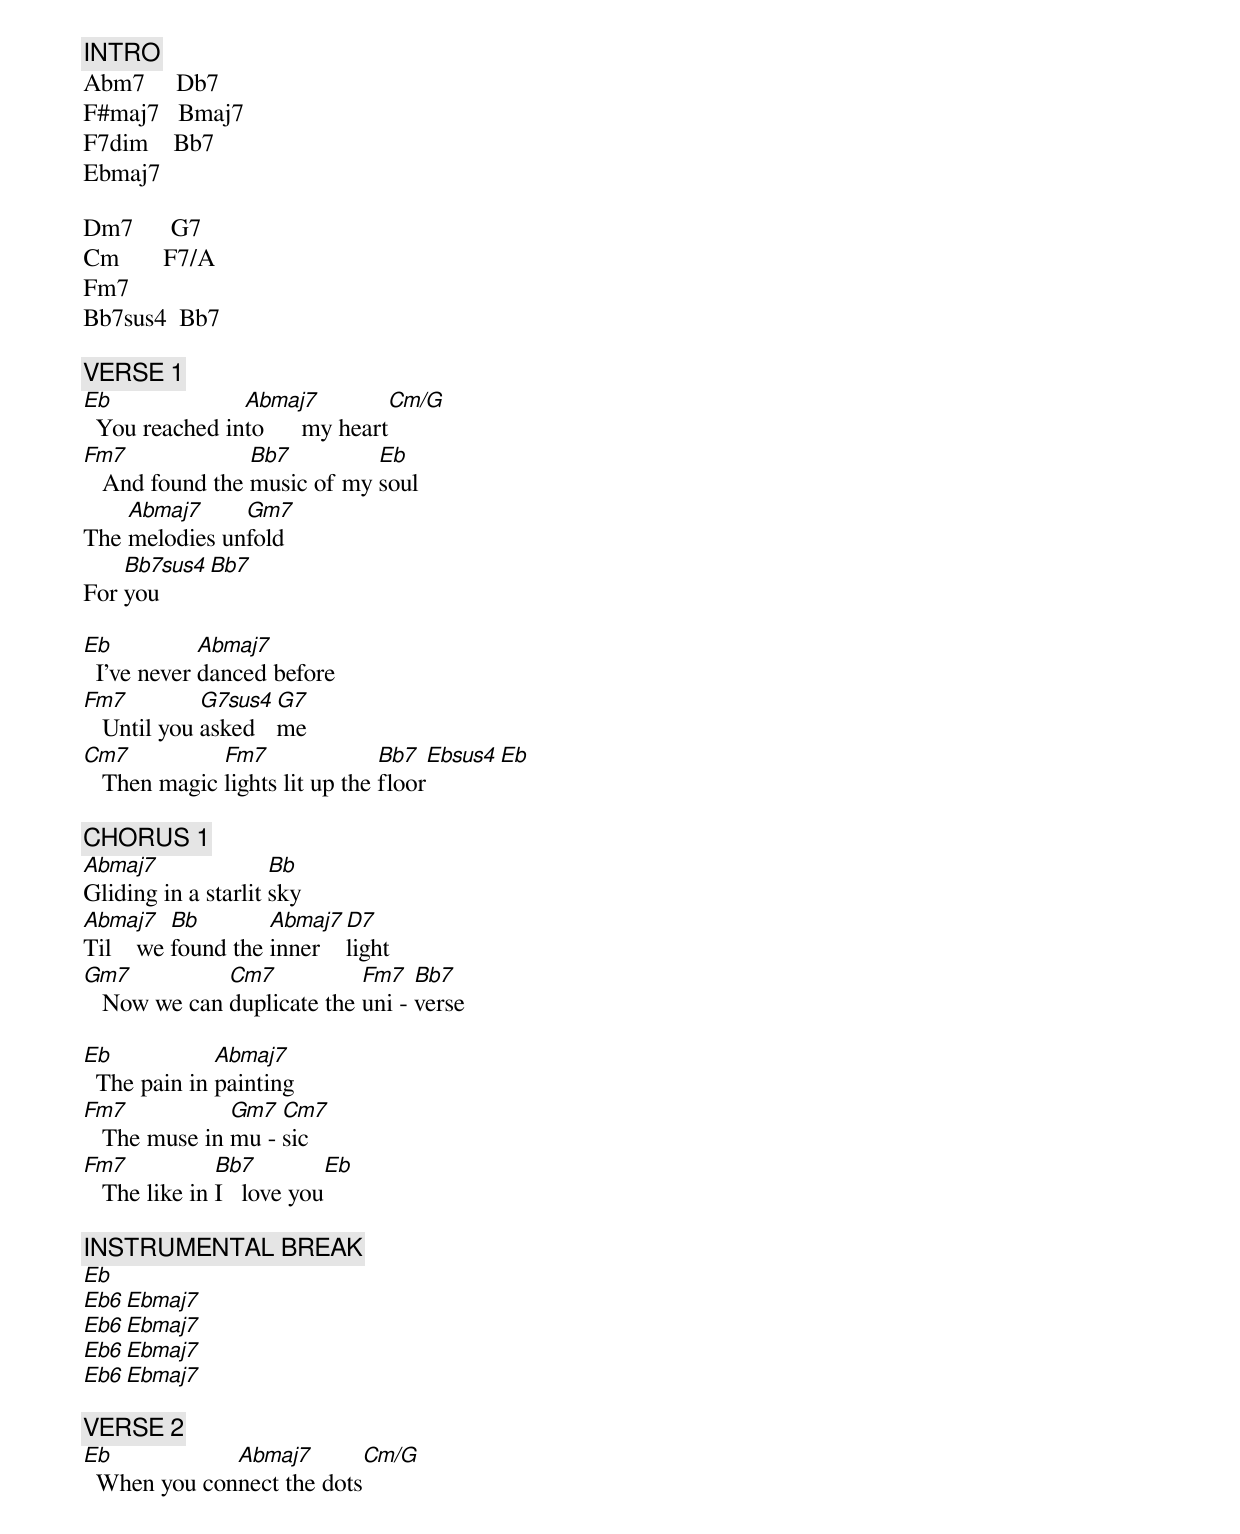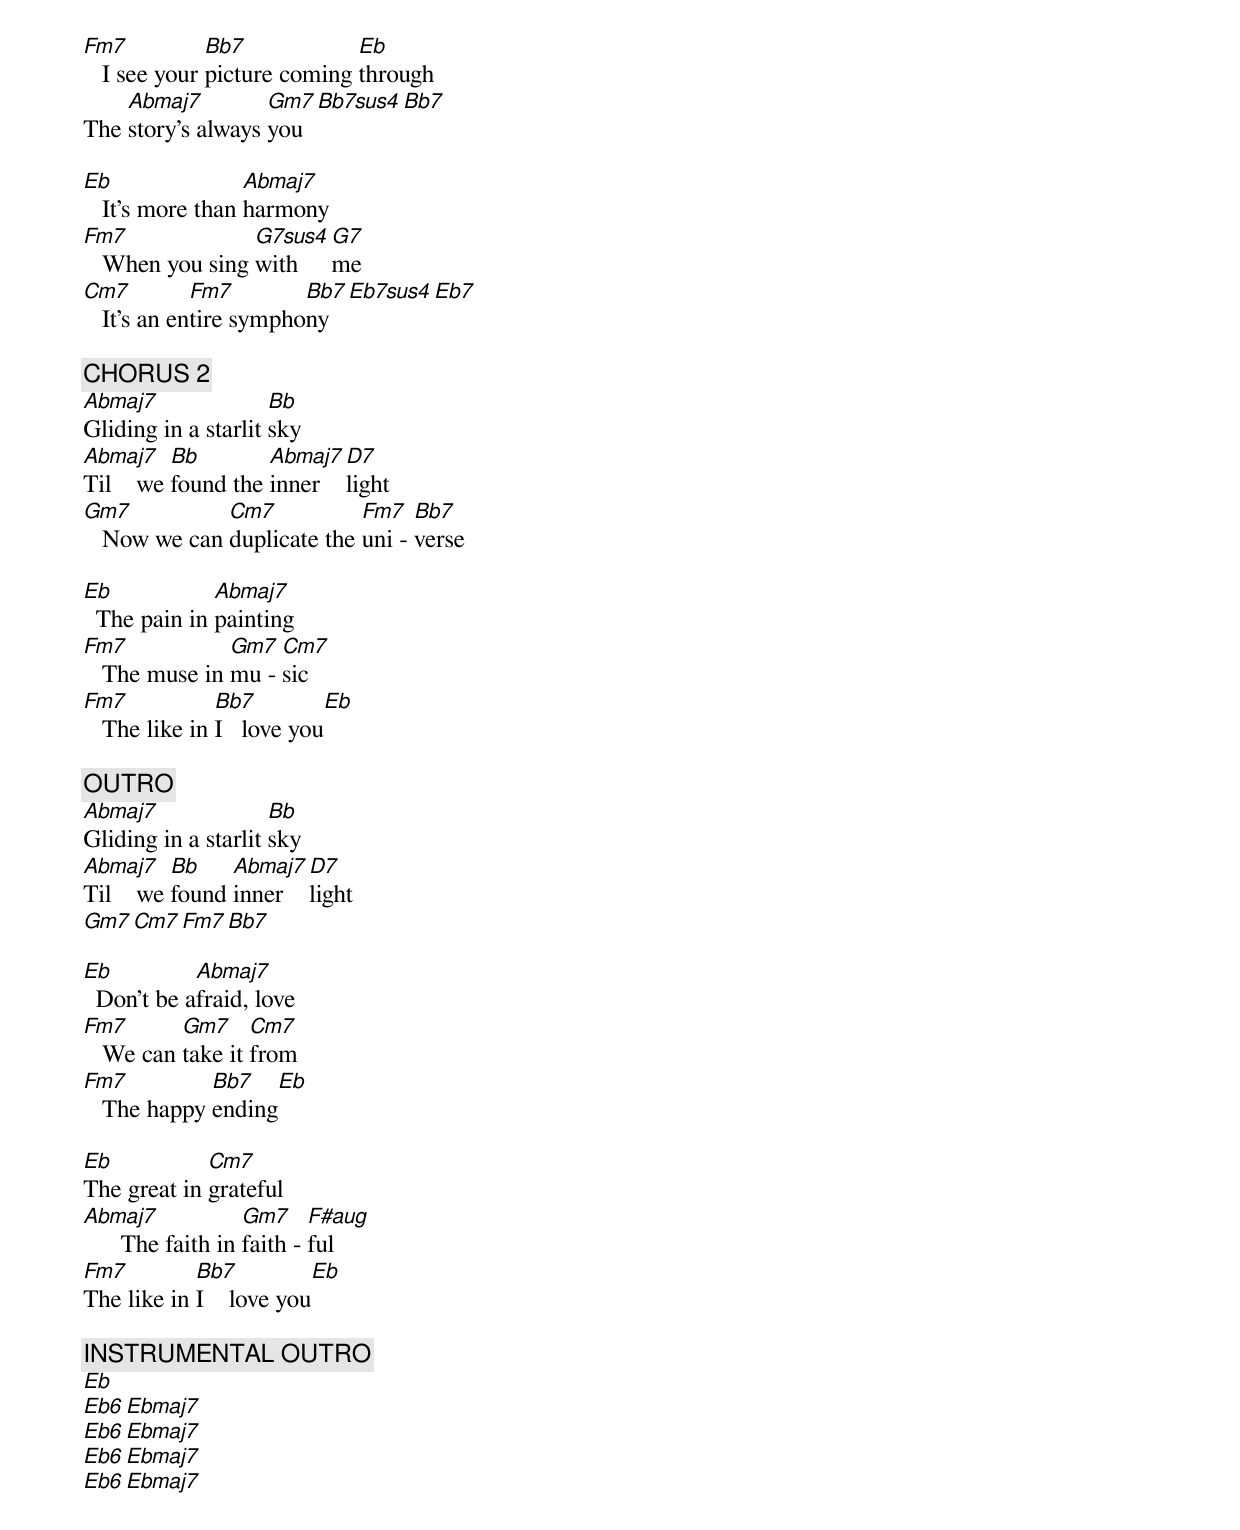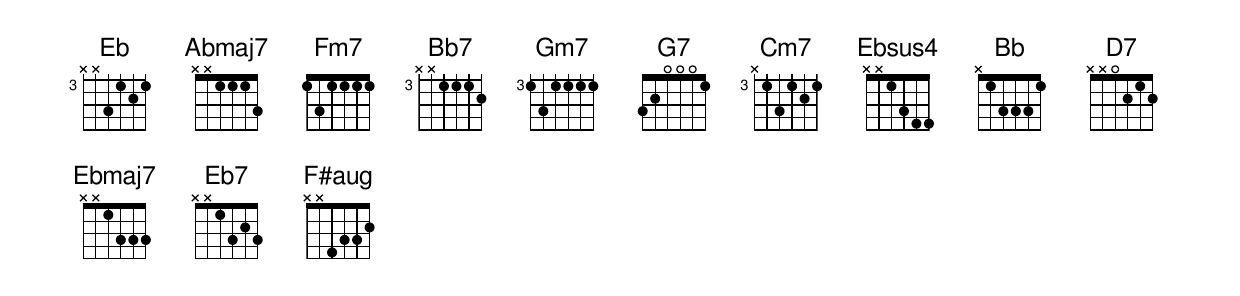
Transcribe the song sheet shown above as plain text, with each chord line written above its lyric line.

[INTRO]
Abm7     Db7
F#maj7   Bmaj7
F7dim    Bb7
Ebmaj7

Dm7      G7
Cm       F7/A
Fm7
Bb7sus4  Bb7

[VERSE 1]
Eb              Abmaj7           Cm/G
  You reached into      my heart
Fm7              Bb7         Eb
   And found the music of my soul
    Abmaj7     Gm7
The melodies unfold
    Bb7sus4  Bb7
For you

Eb           Abmaj7
  I've never danced before
Fm7          G7sus4  G7
   Until you asked   me
Cm7           Fm7               Bb7    Ebsus4  Eb
   Then magic lights lit up the floor

[CHORUS 1]
Abmaj7               Bb
Gliding in a starlit sky
Abmaj7    Bb        Abmaj7  D7
Til    we found the inner   light
Gm7           Cm7           Fm7   Bb7
   Now we can duplicate the uni - verse

Eb            Abmaj7
  The pain in painting
Fm7            Gm7  Cm7
   The muse in mu - sic
Fm7            Bb7         Eb
   The like in I   love you

[INSTRUMENTAL BREAK]
Eb
Eb6  Ebmaj7
Eb6  Ebmaj7
Eb6  Ebmaj7
Eb6  Ebmaj7

[VERSE 2]
Eb            Abmaj7        Cm/G
  When you connect the dots
Fm7           Bb7            Eb
   I see your picture coming through
    Abmaj7         Gm7  Bb7sus4  Bb7
The story's always you

Eb                Abmaj7
   It's more than harmony
Fm7              G7sus4  G7
   When you sing with    me
Cm7          Fm7        Bb7  Eb7sus4  Eb7
   It's an entire symphony

[CHORUS 2]
Abmaj7               Bb
Gliding in a starlit sky
Abmaj7    Bb        Abmaj7  D7
Til    we found the inner   light
Gm7           Cm7           Fm7   Bb7
   Now we can duplicate the uni - verse

Eb            Abmaj7
  The pain in painting
Fm7            Gm7  Cm7
   The muse in mu - sic
Fm7            Bb7         Eb
   The like in I   love you

[OUTRO]
Abmaj7               Bb
Gliding in a starlit sky
Abmaj7    Bb    Abmaj7  D7
Til    we found inner   light
Gm7  Cm7  Fm7  Bb7

Eb          Abmaj7
  Don't be afraid, love
Fm7       Gm7     Cm7
   We can take it from
Fm7          Bb7    Eb
   The happy ending

Eb           Cm7
The great in grateful
Abmaj7             Gm7     F#aug
      The faith in faith - ful
Fm7         Bb7          Eb
The like in I    love you

[INSTRUMENTAL OUTRO]
Eb
Eb6  Ebmaj7
Eb6  Ebmaj7
Eb6  Ebmaj7
Eb6  Ebmaj7
